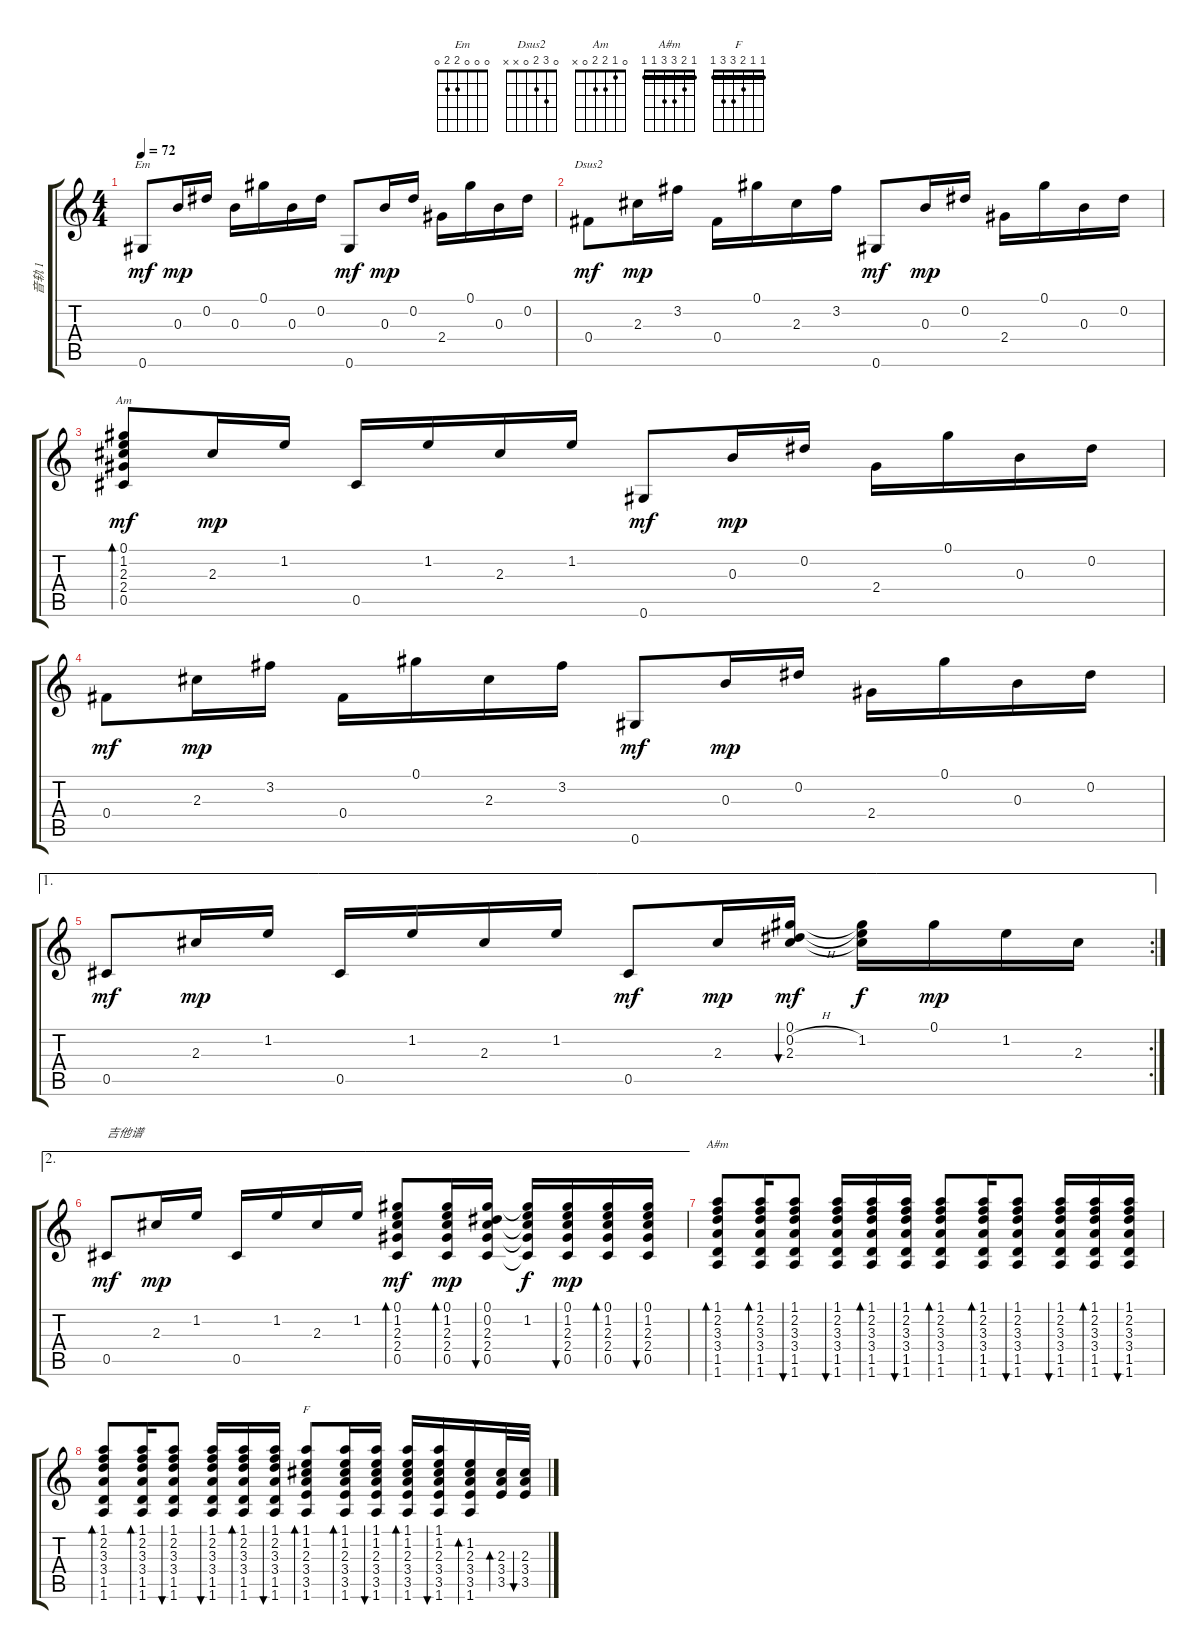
\track ("音轨 1" "音轨 1") {instrument acousticguitarsteel}
\staff {score tabs}
\tuning (Ab4 Eb4 B3 Gb3 Db3 Ab2) {hide}
\chord ("Em" 0 0 0 2 2 0)
\chord ("Dsus2" 0 3 2 0 x x)
\chord ("Am" 0 1 2 2 0 x)
\chord ("A#m" 1 2 3 3 1 1) {barre 1}
\chord ("F" 1 1 2 3 3 1) {barre 1}
\ts (4 4)
\tempo 72
\clef g2
\ks c
0.6.8{ch "Em" dy mf} 0.3.16{dy mp} 0.2.16 0.3.16 0.1.16 0.3.16 0.2.16 0.6.8{dy mf} 0.3.16{dy mp} 0.2.16 2.4.16 0.1.16 0.3.16 0.2.16 |
0.4.8{ch "Dsus2" dy mf} 2.3.16{dy mp} 3.2.16 0.4.16 0.1.16 2.3.16 3.2.16 0.6.8{dy mf} 0.3.16{dy mp} 0.2.16 2.4.16 0.1.16 0.3.16 0.2.16 |
(0.1 1.2 2.3 2.4 0.5).8{bd 60 ch "Am" dy mf} 2.3.16{dy mp} 1.2.16 0.5.16 1.2.16 2.3.16 1.2.16 0.6.8{dy mf} 0.3.16{dy mp} 0.2.16 2.4.16 0.1.16 0.3.16 0.2.16 |
0.4.8{dy mf} 2.3.16{dy mp} 3.2.16 0.4.16 0.1.16 2.3.16 3.2.16 0.6.8{dy mf} 0.3.16{dy mp} 0.2.16 2.4.16 0.1.16 0.3.16 0.2.16 |
\ae 1
\rc 2
0.5.8{dy mf} 2.3.16{dy mp} 1.2.16 0.5.16 1.2.16 2.3.16 1.2.16 0.5.8{dy mf} 2.3.16{dy mp} (0.1 0.2{h} 2.3).16{bu 30 dy mf} (0.1{t} 1.2 2.3{t}).16{dy f} 0.1.16{dy mp} 1.2.16 2.3.16 |
\ae 2
0.5.8{txt "吉他谱" dy mf} 2.3.16{dy mp} 1.2.16 0.5.16 1.2.16 2.3.16 1.2.16 (0.1 1.2 2.3 2.4 0.5).8{bd 30 dy mf} (0.1 1.2 2.3 2.4 0.5).16{bd 30 dy mp} (0.1 0.2 2.3 2.4 0.5).16{bu 30} (0.1{t} 1.2 2.3{t} 2.4{t} 0.5{t}).16{dy f} (0.1 1.2 2.3 2.4 0.5).16{bu 30 dy mp} (0.1 1.2 2.3 2.4 0.5).16{bd 30} (0.1 1.2 2.3 2.4 0.5).16{bu 30} |
(1.1 2.2 3.3 3.4 1.5 1.6).8{bd 30 ch "A#m"} (1.1 2.2 3.3 3.4 1.5 1.6).16{bd 30} (1.1 2.2 3.3 3.4 1.5 1.6).8{bu 30} (1.1 2.2 3.3 3.4 1.5 1.6).16{bu 30} (1.1 2.2 3.3 3.4 1.5 1.6).16{bd 30} (1.1 2.2 3.3 3.4 1.5 1.6).16{bu 30} (1.1 2.2 3.3 3.4 1.5 1.6).8{bd 30} (1.1 2.2 3.3 3.4 1.5 1.6).16{bd 30} (1.1 2.2 3.3 3.4 1.5 1.6).8{bu 30} (1.1 2.2 3.3 3.4 1.5 1.6).16{bu 30} (1.1 2.2 3.3 3.4 1.5 1.6).16{bd 30} (1.1 2.2 3.3 3.4 1.5 1.6).16{bu 30} |
(1.1 2.2 3.3 3.4 1.5 1.6).8{bd 30} (1.1 2.2 3.3 3.4 1.5 1.6).16{bd 30} (1.1 2.2 3.3 3.4 1.5 1.6).8{bu 30} (1.1 2.2 3.3 3.4 1.5 1.6).16{bu 30} (1.1 2.2 3.3 3.4 1.5 1.6).16{bd 30} (1.1 2.2 3.3 3.4 1.5 1.6).16{bu 30} (1.1 1.2 2.3 3.4 3.5 1.6).8{bd 30 ch "F"} (1.1 1.2 2.3 3.4 3.5 1.6).16{bd 30} (1.1 1.2 2.3 3.4 3.5 1.6).16{bu 30} (1.1 1.2 2.3 3.4 3.5 1.6).16{bd 30} (1.1 1.2 2.3 3.4 3.5 1.6).16{bu 30} (1.2 2.3 3.4 3.5 1.6).16{bd 30} (2.3 3.4 3.5).32{bd 30} (2.3 3.4 3.5).32{bu 30}
